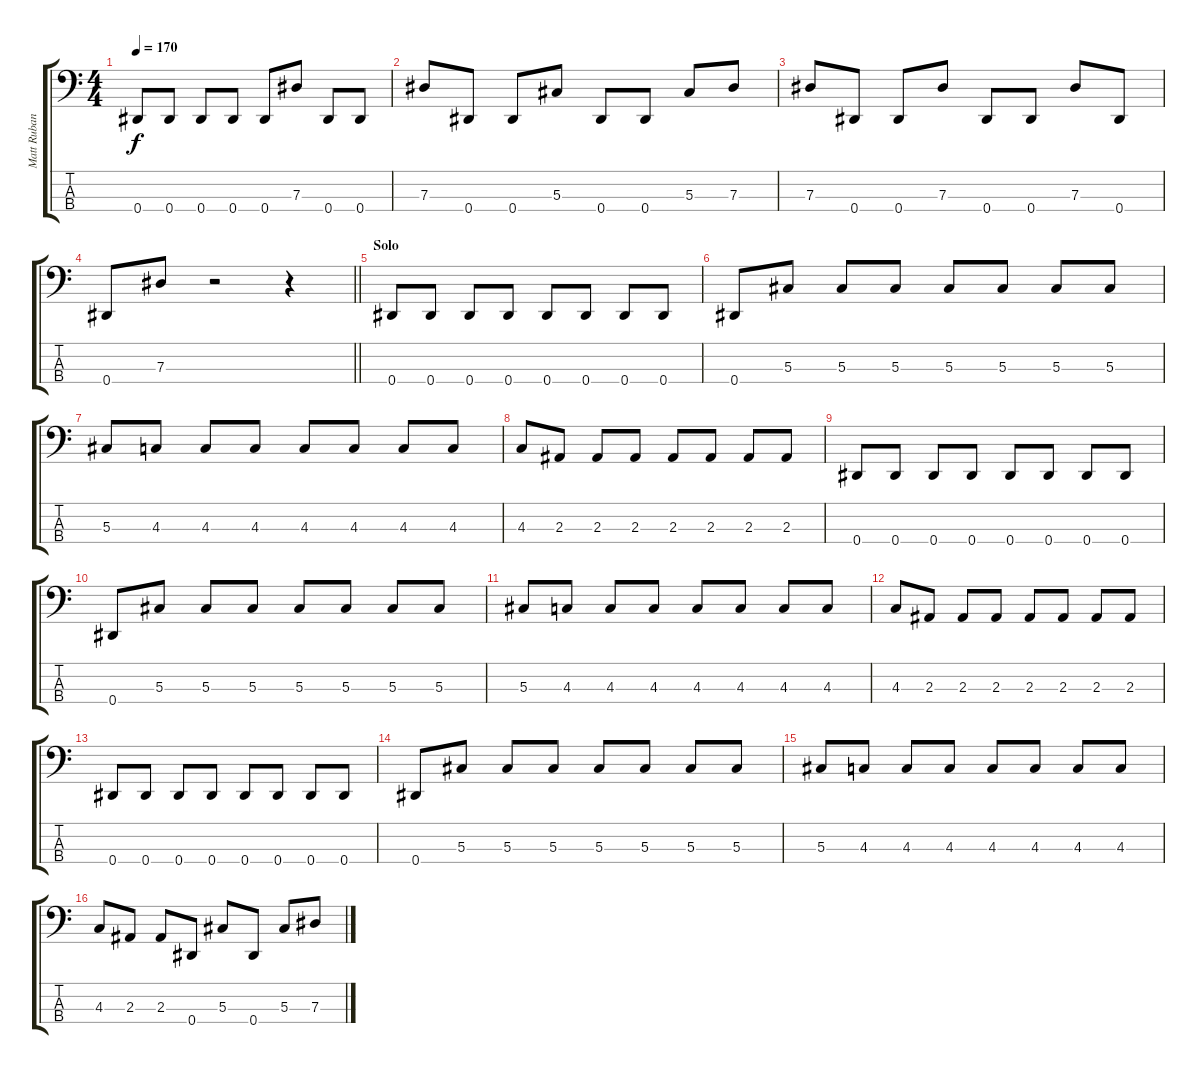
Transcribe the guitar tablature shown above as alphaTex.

\track ("Matt Rubano - Bass" "Matt Ruban") {instrument electricbasspick}
\staff {score tabs}
\tuning (Gb2 Db2 Ab1 Eb1) {hide}
\ts (4 4)
\tempo 170
\clef f4
\ks c
0.4.8{dy f} 0.4.8 0.4.8 0.4.8 0.4.8 7.3.8 0.4.8 0.4.8 |
7.3.8 0.4.8 0.4.8 5.3.8 0.4.8 0.4.8 5.3.8 7.3.8 |
7.3.8 0.4.8 0.4.8 7.3.8 0.4.8 0.4.8 7.3.8 0.4.8 |
\barLineRight lightlight
0.4.8 7.3.8 r.2 r.4 |
\section ("" "Solo")
0.4.8 0.4.8 0.4.8 0.4.8 0.4.8 0.4.8 0.4.8 0.4.8 |
0.4.8 5.3.8 5.3.8 5.3.8 5.3.8 5.3.8 5.3.8 5.3.8 |
5.3.8 4.3.8 4.3.8 4.3.8 4.3.8 4.3.8 4.3.8 4.3.8 |
4.3.8 2.3.8 2.3.8 2.3.8 2.3.8 2.3.8 2.3.8 2.3.8 |
0.4.8 0.4.8 0.4.8 0.4.8 0.4.8 0.4.8 0.4.8 0.4.8 |
0.4.8 5.3.8 5.3.8 5.3.8 5.3.8 5.3.8 5.3.8 5.3.8 |
5.3.8 4.3.8 4.3.8 4.3.8 4.3.8 4.3.8 4.3.8 4.3.8 |
4.3.8 2.3.8 2.3.8 2.3.8 2.3.8 2.3.8 2.3.8 2.3.8 |
0.4.8 0.4.8 0.4.8 0.4.8 0.4.8 0.4.8 0.4.8 0.4.8 |
0.4.8 5.3.8 5.3.8 5.3.8 5.3.8 5.3.8 5.3.8 5.3.8 |
5.3.8 4.3.8 4.3.8 4.3.8 4.3.8 4.3.8 4.3.8 4.3.8 |
4.3.8 2.3.8 2.3.8 0.4.8 5.3.8 0.4.8 5.3.8 7.3.8
